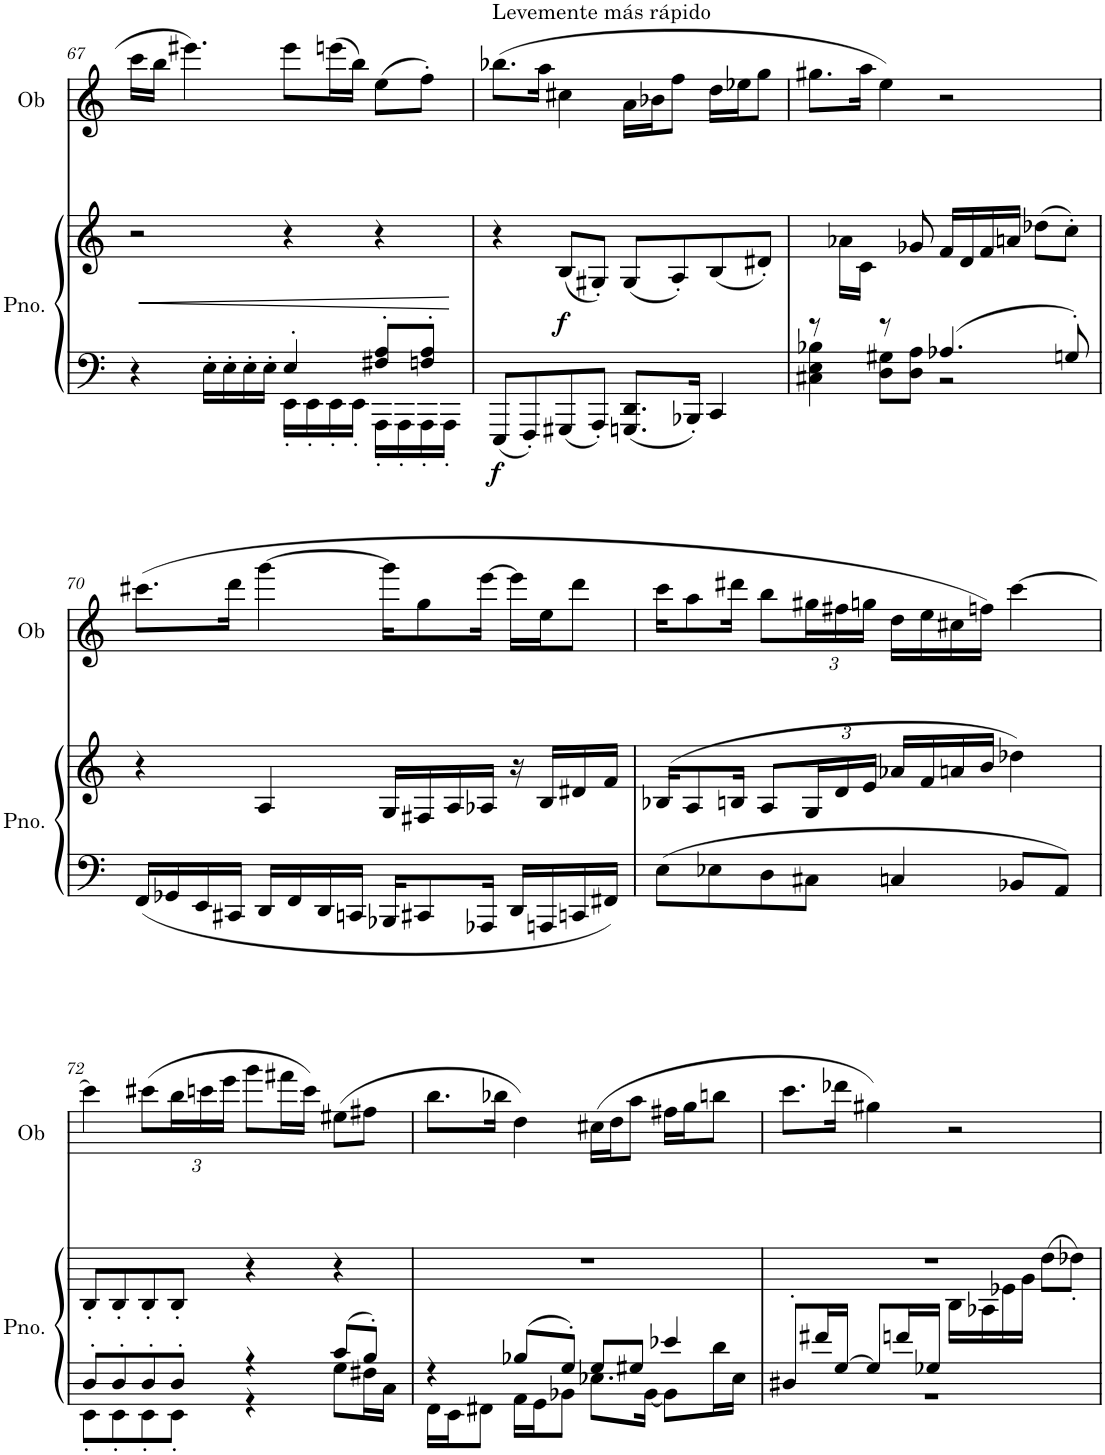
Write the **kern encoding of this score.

**kern	**kern	**dynam	**kern
*part2	*part2	*part2	*part1
*staff3	*staff2	*staff2/3	*staff1
*I"Piano	*	*	*I"Oboe
*I'Pno.	*	*	*I'Ob
!!LO:PB:g=z
*clefF4	*clefG2	*	*clefG2
*k[]	*k[]	*	*k[]
*M4/4	*M4/4	*	*M4/4
=67	=67	=67	=67
*^	*	*	*
!	!	!	!LO:HP:b	!
4r	2ryy	2r	<	16ccc\LL
.	.	.	.	16bb\JJ
.	.	.	.	4.eee#X\
16E'\LL	.	.	.	.
16E'\	.	.	.	.
16E'\	.	.	.	.
16E'\JJ	.	.	.	.
4E'/	16EE'\LL	4r	.	8eee#\L
.	16EE'\	.	.	.
.	16EE'\	.	.	(16eeen\L
.	16EE'\JJ	.	.	16bb\JJ)
8F#X/' 8A/'L	16AAA'\LL	4r	.	(8ee\L
.	16AAA'\	.	.	.
8Fn/' 8A/'J	16AAA'\	.	.	8ff'\J)
.	16AAA'\JJ	.	.	.
*v	*v	*	*	*
.	.	[	.
=68	=68	=68	=68
!	!	!	!LO:TX:a:t=Levemente más rápido
!	!	!LO:DY:b=2	!
8EEE/L	4r	f	(8.bb-X\L
8FFF'/	.	.	.
.	.	.	16aa\Jk
!	!	!LO:DY:b	!
8GGG#X/	(8B/L	f	4cc#X\
8AAA'/J	8G#X'/J)	.	.
8.GGGn/ 8.DD/L	(8G#/L	.	16a\LL
.	.	.	16b-X\J
.	8A'/)	.	8ff\J
16BBB-X'/Jk	.	.	.
4CC/	(8B/	.	16dd\LL
.	.	.	16ee-X\J
.	8d#X'/J)	.	8gg\J
=69	=69	=69	=69
*^	*^	*	*
8r	4C#X\ 4E\ 4B-X\	2ryy	8ryy	.	8.gg#X\L
8ryy	.	.	16a-X\LL	.	.
.	.	.	16c\JJ	.	16aa\Jk
8r	8D\ 8G#X\L	.	8ryy	.	4ee\)
8ryy	8D\ 8A\J	.	8g-X/	.	.
4.A-X/	2r	16f/LL	2ryy	.	2r
.	.	16d/	.	.	.
.	.	16f/	.	.	.
.	.	16an/JJ	.	.	.
.	.	(8dd-X\L	.	.	.
8Gn'/	.	8cc'\J)	.	.	.
*v	*v	*	*	*	*
*	*v	*v	*	*
!!LO:LB:g=z
=70	=70	=70	=70
16FF/LL	4r	.	(8.ccc#X\L
16GG-X/	.	.	.
16EE/	.	.	.
16CC#X/JJ	.	.	16ddd\Jk
16DD/LL	4A/	.	[4ggg\
16FF/	.	.	.
16DD/	.	.	.
16CCn/JJ	.	.	.
16BBB-X/KL	16G/LL	.	16ggg\KL]
8CC#X/	16F#X/	.	8gg\
.	16A/	.	.
16AAA-X/Jk	16A-X/JJ	.	[16eee\Jk
16DD/LL	16r	.	16eee\LL]
16AAAn/	16B/LL	.	16ee\J
16CCn/	16d#X/	.	8ddd\J
16FF#X/JJ	16f/JJ	.	.
=71	=71	=71	=71
8E\L	(16B-X/KL	.	16ccc\KL
.	8A/	.	8aa\
8E-X\	.	.	.
.	16Bn/Jk	.	16ddd#X\Jk
8D\	8A/L	.	8bb\L
*	*Xbrackettup	*	*Xbrackettup
8C#X\J	24G/L	.	24gg#X\L
.	24d/	.	24ff#X\
.	24e/JJ	.	24ggn\JJ
4Cn/	16a-X/LL	.	16dd\LL
.	16f/	.	16ee\
.	16an/	.	16cc#X\
.	16b/JJ	.	16ffn\JJ)
8BB-X/L	4dd-X\)	.	[4ccc\
8AA/J	.	.	.
!!LO:LB:g=z
=72	=72	=72	=72
*k[]	*k[]	*	*k[]
*^	*	*	*
8D'/L	8EE'\L	8B'/L	.	4ccc\]
8D'/	8EE'\	8B'/	.	.
8D'/	8EE'\	8B'/	.	(8ccc#X\L
8D'/J	8EE'\J	8B'/J	.	24bb\L
.	.	.	.	24cccn\
.	.	.	.	24eee\JJ
4r	4r	4r	.	8ggg\L
.	.	.	.	16fff#X\L
.	.	.	.	16ccc\JJ)
8c/L	8G\L	4r	.	(8ee#X\L
8B'/J	16F#X\L	.	.	8ff#X\J
.	16C\JJ	.	.	.
=73	=73	=73	=73	=73
4r	16FF\LL	1r	.	8.bb\L
.	16EE\J	.	.	.
.	8FF#X\J	.	.	.
.	.	.	.	16bb-X\Jk
8B-X/L	16AA\LL	.	.	4dd\)
.	16GG\J	.	.	.
8G'/J	8BB-X\J	.	.	.
8G/L	8.E-X\L	.	.	(16cc#X\LL
.	.	.	.	16dd\J
8G#X/J	.	.	.	8aa\J
.	[16BB-\Jk	.	.	.
4e-X/	8BB-\L]	.	.	16ff#X\LL
.	.	.	.	16gg\J
.	16d\L	.	.	8bbn\J
.	16E-\JJ	.	.	.
=74	=74	=74	=74	=74
*	*	*^	*	*
8D#X'/L	1r	1r	2ryy	.	8.ccc\L
16f#X/L	.	.	.	.	.
[16G/JJ	.	.	.	.	16ddd-X\Jk
8G/L]	.	.	.	.	4gg#X\)
16fn/L	.	.	.	.	.
16G-X/JJ	.	.	.	.	.
2ryy	.	.	16B\LL	.	2r
.	.	.	16A-X\	.	.
.	.	.	16e-X\	.	.
.	.	.	16g\JJ	.	.
.	.	.	(8dd\L	.	.
.	.	.	8dd-X'\J)	.	.
*v	*v	*	*	*	*
*	*v	*v	*	*
=	=	=	=
*-	*-	*-	*-
